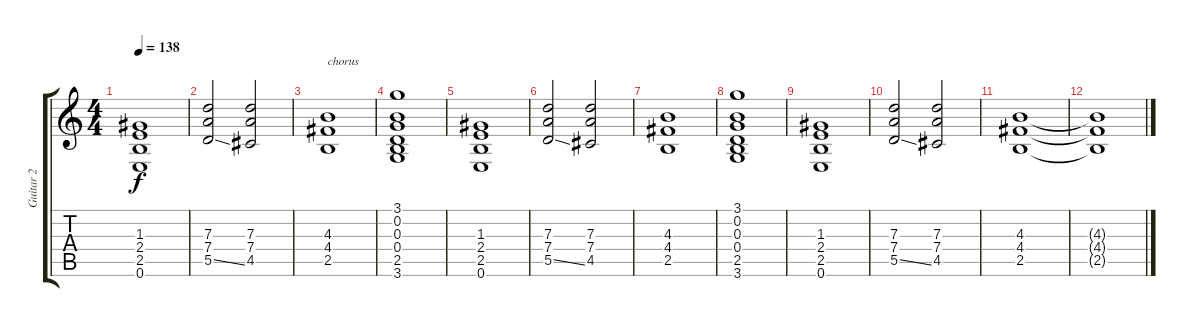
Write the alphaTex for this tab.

\track ("Guitar 2" "Guitar 2") {instrument distortionguitar}
\staff {score tabs}
\tuning (E4 B3 G3 D3 A2 E2) {hide}
\ts (4 4)
\tempo 138
\clef g2
\ks c
(1.3 2.4 2.5 0.6).1{dy f} |
(7.3 7.4 5.5{ss}).2 (7.3 7.4 4.5).2 |
(4.3 4.4 2.5).1{txt "chorus"} |
(3.1 0.2 0.3 0.4 2.5 3.6).1 |
(1.3 2.4 2.5 0.6).1 |
(7.3 7.4 5.5{ss}).2 (7.3 7.4 4.5).2 |
(4.3 4.4 2.5).1 |
(3.1 0.2 0.3 0.4 2.5 3.6).1 |
(1.3 2.4 2.5 0.6).1 |
(7.3 7.4 5.5{ss}).2 (7.3 7.4 4.5).2 |
(4.3 4.4 2.5).1 |
(4.3{t} 4.4{t} 2.5{t}).1
